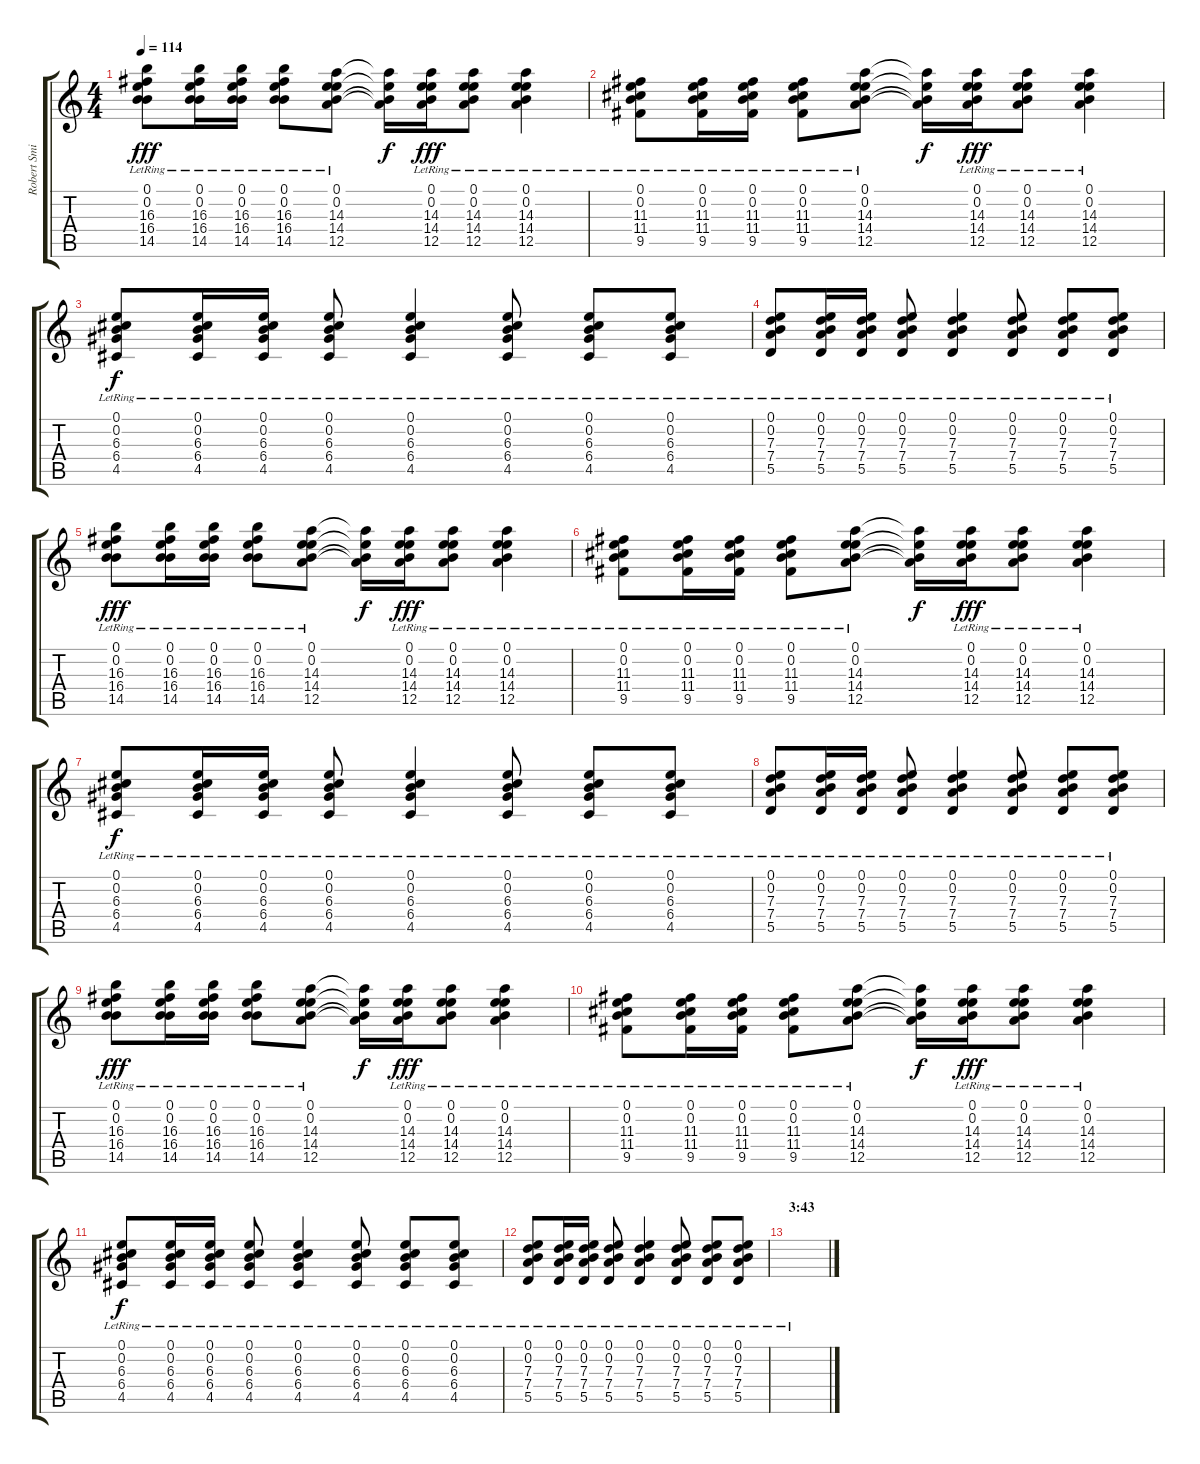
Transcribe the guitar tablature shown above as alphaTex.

\track ("Robert Smith (guitar fills)" "Robert Smi") {instrument electricguitarclean}
\staff {score tabs}
\tuning (E4 B3 G3 D3 A2 E2) {hide}
\ts (4 4)
\tempo 114
\clef g2
\ks c
(0.1{lr} 0.2{lr} 16.3{lr} 16.4 14.5{lr}).8{dy fff} (0.1{lr} 0.2{lr} 16.3{lr} 16.4 14.5{lr}).16 (0.1{lr} 0.2{lr} 16.3{lr} 16.4 14.5{lr}).16 (0.1{lr} 0.2{lr} 16.3{lr} 16.4 14.5{lr}).8 (0.1{lr} 0.2{lr} 14.3{lr} 14.4 12.5{lr}).8 (0.1{t} 0.2{t} 14.3{t} 12.5{t}).16{dy f} (0.1{lr} 0.2{lr} 14.3{lr} 14.4 12.5{lr}).16{dy fff} (0.1{lr} 0.2{lr} 14.3{lr} 14.4 12.5{lr}).8 (0.1 0.2 14.3 14.4 12.5{lr}).4 |
(0.1{lr} 0.2{lr} 11.3{lr} 11.4 9.5{lr}).8 (0.1{lr} 0.2{lr} 11.3{lr} 11.4 9.5{lr}).16 (0.1{lr} 0.2{lr} 11.3{lr} 11.4 9.5{lr}).16 (0.1{lr} 0.2{lr} 11.3{lr} 11.4 9.5{lr}).8 (0.1{lr} 0.2{lr} 14.3{lr} 14.4 12.5{lr}).8 (0.1{t} 0.2{t} 14.3{t} 12.5{t}).16{dy f} (0.1{lr} 0.2{lr} 14.3{lr} 14.4 12.5{lr}).16{dy fff} (0.1{lr} 0.2{lr} 14.3{lr} 14.4 12.5{lr}).8 (0.1 0.2 14.3 14.4 12.5{lr}).4 |
(0.1{lr} 0.2{lr} 6.3{lr} 6.4{lr} 4.5{lr}).8{dy f} (0.1{lr} 0.2{lr} 6.3{lr} 6.4{lr} 4.5{lr}).16 (0.1{lr} 0.2{lr} 6.3{lr} 6.4{lr} 4.5{lr}).16 (0.1{lr} 0.2{lr} 6.3{lr} 6.4{lr} 4.5{lr}).8 (0.1{lr} 0.2{lr} 6.3{lr} 6.4{lr} 4.5{lr}).4 (0.1{lr} 0.2{lr} 6.3{lr} 6.4{lr} 4.5{lr}).8 (0.1{lr} 0.2{lr} 6.3{lr} 6.4{lr} 4.5{lr}).8 (0.1 0.2 6.3 6.4{lr} 4.5{lr}).8 |
(0.1{lr} 0.2{lr} 7.3{lr} 7.4{lr} 5.5{lr}).8 (0.1{lr} 0.2{lr} 7.3{lr} 7.4{lr} 5.5{lr}).16 (0.1{lr} 0.2{lr} 7.3{lr} 7.4{lr} 5.5{lr}).16 (0.1{lr} 0.2{lr} 7.3{lr} 7.4{lr} 5.5{lr}).8 (0.1{lr} 0.2{lr} 7.3{lr} 7.4{lr} 5.5{lr}).4 (0.1{lr} 0.2{lr} 7.3{lr} 7.4{lr} 5.5{lr}).8 (0.1{lr} 0.2{lr} 7.3{lr} 7.4{lr} 5.5{lr}).8 (0.1 0.2 7.3 7.4{lr} 5.5{lr}).8 |
(0.1{lr} 0.2{lr} 16.3{lr} 16.4 14.5{lr}).8{dy fff} (0.1{lr} 0.2{lr} 16.3{lr} 16.4 14.5{lr}).16 (0.1{lr} 0.2{lr} 16.3{lr} 16.4 14.5{lr}).16 (0.1{lr} 0.2{lr} 16.3{lr} 16.4 14.5{lr}).8 (0.1{lr} 0.2{lr} 14.3{lr} 14.4 12.5{lr}).8 (0.1{t} 0.2{t} 14.3{t} 12.5{t}).16{dy f} (0.1{lr} 0.2{lr} 14.3{lr} 14.4 12.5{lr}).16{dy fff} (0.1{lr} 0.2{lr} 14.3{lr} 14.4 12.5{lr}).8 (0.1 0.2 14.3 14.4 12.5{lr}).4 |
(0.1{lr} 0.2{lr} 11.3{lr} 11.4 9.5{lr}).8 (0.1{lr} 0.2{lr} 11.3{lr} 11.4 9.5{lr}).16 (0.1{lr} 0.2{lr} 11.3{lr} 11.4 9.5{lr}).16 (0.1{lr} 0.2{lr} 11.3{lr} 11.4 9.5{lr}).8 (0.1{lr} 0.2{lr} 14.3{lr} 14.4 12.5{lr}).8 (0.1{t} 0.2{t} 14.3{t} 12.5{t}).16{dy f} (0.1{lr} 0.2{lr} 14.3{lr} 14.4 12.5{lr}).16{dy fff} (0.1{lr} 0.2{lr} 14.3{lr} 14.4 12.5{lr}).8 (0.1 0.2 14.3 14.4 12.5{lr}).4 |
(0.1{lr} 0.2{lr} 6.3{lr} 6.4{lr} 4.5{lr}).8{dy f} (0.1{lr} 0.2{lr} 6.3{lr} 6.4{lr} 4.5{lr}).16 (0.1{lr} 0.2{lr} 6.3{lr} 6.4{lr} 4.5{lr}).16 (0.1{lr} 0.2{lr} 6.3{lr} 6.4{lr} 4.5{lr}).8 (0.1{lr} 0.2{lr} 6.3{lr} 6.4{lr} 4.5{lr}).4 (0.1{lr} 0.2{lr} 6.3{lr} 6.4{lr} 4.5{lr}).8 (0.1{lr} 0.2{lr} 6.3{lr} 6.4{lr} 4.5{lr}).8 (0.1 0.2 6.3 6.4{lr} 4.5{lr}).8 |
(0.1{lr} 0.2{lr} 7.3{lr} 7.4{lr} 5.5{lr}).8 (0.1{lr} 0.2{lr} 7.3{lr} 7.4{lr} 5.5{lr}).16 (0.1{lr} 0.2{lr} 7.3{lr} 7.4{lr} 5.5{lr}).16 (0.1{lr} 0.2{lr} 7.3{lr} 7.4{lr} 5.5{lr}).8 (0.1{lr} 0.2{lr} 7.3{lr} 7.4{lr} 5.5{lr}).4 (0.1{lr} 0.2{lr} 7.3{lr} 7.4{lr} 5.5{lr}).8 (0.1{lr} 0.2{lr} 7.3{lr} 7.4{lr} 5.5{lr}).8 (0.1 0.2 7.3 7.4{lr} 5.5{lr}).8 |
(0.1{lr} 0.2{lr} 16.3{lr} 16.4 14.5{lr}).8{dy fff} (0.1{lr} 0.2{lr} 16.3{lr} 16.4 14.5{lr}).16 (0.1{lr} 0.2{lr} 16.3{lr} 16.4 14.5{lr}).16 (0.1{lr} 0.2{lr} 16.3{lr} 16.4 14.5{lr}).8 (0.1{lr} 0.2{lr} 14.3{lr} 14.4 12.5{lr}).8 (0.1{t} 0.2{t} 14.3{t} 12.5{t}).16{dy f} (0.1{lr} 0.2{lr} 14.3{lr} 14.4 12.5{lr}).16{dy fff} (0.1{lr} 0.2{lr} 14.3{lr} 14.4 12.5{lr}).8 (0.1 0.2 14.3 14.4 12.5{lr}).4 |
(0.1{lr} 0.2{lr} 11.3{lr} 11.4 9.5{lr}).8 (0.1{lr} 0.2{lr} 11.3{lr} 11.4 9.5{lr}).16 (0.1{lr} 0.2{lr} 11.3{lr} 11.4 9.5{lr}).16 (0.1{lr} 0.2{lr} 11.3{lr} 11.4 9.5{lr}).8 (0.1{lr} 0.2{lr} 14.3{lr} 14.4 12.5{lr}).8 (0.1{t} 0.2{t} 14.3{t} 12.5{t}).16{dy f} (0.1{lr} 0.2{lr} 14.3{lr} 14.4 12.5{lr}).16{dy fff} (0.1{lr} 0.2{lr} 14.3{lr} 14.4 12.5{lr}).8 (0.1 0.2 14.3 14.4 12.5{lr}).4 |
(0.1{lr} 0.2{lr} 6.3{lr} 6.4{lr} 4.5{lr}).8{dy f} (0.1{lr} 0.2{lr} 6.3{lr} 6.4{lr} 4.5{lr}).16 (0.1{lr} 0.2{lr} 6.3{lr} 6.4{lr} 4.5{lr}).16 (0.1{lr} 0.2{lr} 6.3{lr} 6.4{lr} 4.5{lr}).8 (0.1{lr} 0.2{lr} 6.3{lr} 6.4{lr} 4.5{lr}).4 (0.1{lr} 0.2{lr} 6.3{lr} 6.4{lr} 4.5{lr}).8 (0.1{lr} 0.2{lr} 6.3{lr} 6.4{lr} 4.5{lr}).8 (0.1 0.2 6.3 6.4{lr} 4.5{lr}).8 |
(0.1{lr} 0.2{lr} 7.3{lr} 7.4{lr} 5.5{lr}).8 (0.1{lr} 0.2{lr} 7.3{lr} 7.4{lr} 5.5{lr}).16 (0.1{lr} 0.2{lr} 7.3{lr} 7.4{lr} 5.5{lr}).16 (0.1{lr} 0.2{lr} 7.3{lr} 7.4{lr} 5.5{lr}).8 (0.1{lr} 0.2{lr} 7.3{lr} 7.4{lr} 5.5{lr}).4 (0.1{lr} 0.2{lr} 7.3{lr} 7.4{lr} 5.5{lr}).8 (0.1{lr} 0.2{lr} 7.3{lr} 7.4{lr} 5.5{lr}).8 (0.1 0.2 7.3 7.4{lr} 5.5{lr}).8 |
\section ("" "3:43")
